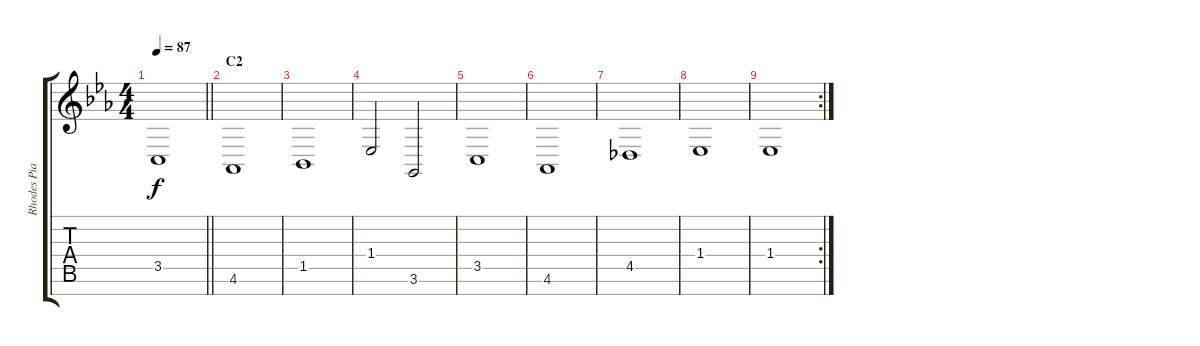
\track ("Rhodes Piano (?)" "Rhodes Pia") {instrument electricpiano1}
\staff {score tabs}
\tuning (E4 B3 G3 D3 A2 E2 B1) {hide}
\ts (4 4)
\tempo 87
\clef g2
\barLineRight lightlight
\ks eb
3.5.1{dy f} |
\section ("" "C2")
4.6.1 |
1.5.1 |
1.4.2 3.6.2 |
3.5.1 |
4.6.1 |
4.5.1 |
1.4.1 |
\rc 2
1.4.1
